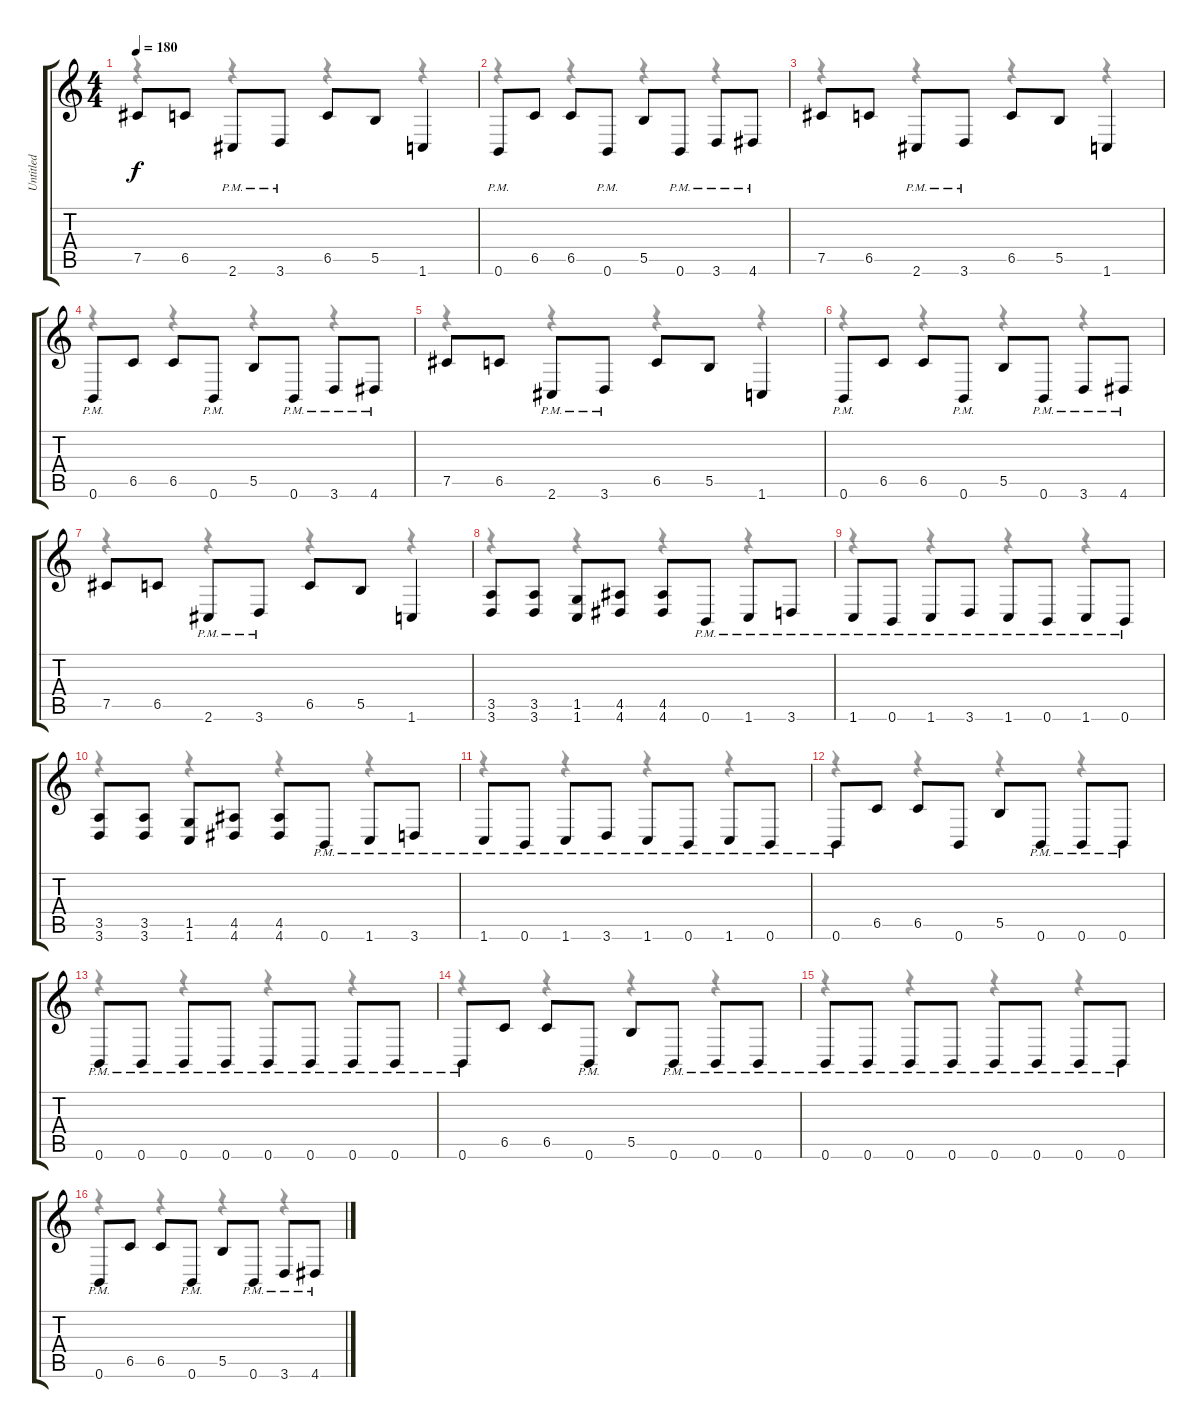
\track ("Untitled" "Untitled") {instrument distortionguitar}
\staff {score tabs}
\tuning (Db4 Ab3 E3 B2 Gb2 B1) {hide}
\voice
\ts (4 4)
\tempo 180
\clef g2
\ks c
7.5.8{dy f} 6.5.8 2.6{pm}.8 3.6{pm}.8 6.5.8 5.5.8 1.6.4 |
0.6{pm}.8 6.5.8 6.5.8 0.6{pm}.8 5.5.8 0.6{pm}.8 3.6{pm}.8 4.6{pm}.8 |
7.5.8 6.5.8 2.6{pm}.8 3.6{pm}.8 6.5.8 5.5.8 1.6.4 |
0.6{pm}.8 6.5.8 6.5.8 0.6{pm}.8 5.5.8 0.6{pm}.8 3.6{pm}.8 4.6{pm}.8 |
7.5.8 6.5.8 2.6{pm}.8 3.6{pm}.8 6.5.8 5.5.8 1.6.4 |
0.6{pm}.8 6.5.8 6.5.8 0.6{pm}.8 5.5.8 0.6{pm}.8 3.6{pm}.8 4.6{pm}.8 |
7.5.8 6.5.8 2.6{pm}.8 3.6{pm}.8 6.5.8 5.5.8 1.6.4 |
(3.5 3.6).8 (3.5 3.6).8 (1.5 1.6).8 (4.5 4.6).8 (4.5 4.6).8 0.6{pm}.8 1.6{pm}.8 3.6{pm}.8 |
1.6{pm}.8 0.6{pm}.8 1.6{pm}.8 3.6{pm}.8 1.6{pm}.8 0.6{pm}.8 1.6{pm}.8 0.6{pm}.8 |
(3.5 3.6).8 (3.5 3.6).8 (1.5 1.6).8 (4.5 4.6).8 (4.5 4.6).8 0.6{pm}.8 1.6{pm}.8 3.6{pm}.8 |
1.6{pm}.8 0.6{pm}.8 1.6{pm}.8 3.6{pm}.8 1.6{pm}.8 0.6{pm}.8 1.6{pm}.8 0.6{pm}.8 |
0.6{pm}.8 6.5.8 6.5.8 0.6.8 5.5.8 0.6{pm}.8 0.6{pm}.8 0.6{pm}.8 |
0.6{pm}.8 0.6{pm}.8 0.6{pm}.8 0.6{pm}.8 0.6{pm}.8 0.6{pm}.8 0.6{pm}.8 0.6{pm}.8 |
0.6{pm}.8 6.5.8 6.5.8 0.6{pm}.8 5.5.8 0.6{pm}.8 0.6{pm}.8 0.6{pm}.8 |
0.6{pm}.8 0.6{pm}.8 0.6{pm}.8 0.6{pm}.8 0.6{pm}.8 0.6{pm}.8 0.6{pm}.8 0.6{pm}.8 |
0.6{pm}.8 6.5.8 6.5.8 0.6{pm}.8 5.5.8 0.6{pm}.8 3.6{pm}.8 4.6{pm}.8
\voice
\clef g2
\ottava regular
\simile none
\ks c
r.4{dy f} r.4 r.4 r.4 |
r.4 r.4 r.4 r.4 |
r.4 r.4 r.4 r.4 |
r.4 r.4 r.4 r.4 |
r.4 r.4 r.4 r.4 |
r.4 r.4 r.4 r.4 |
r.4 r.4 r.4 r.4 |
r.4 r.4 r.4 r.4 |
r.4 r.4 r.4 r.4 |
r.4 r.4 r.4 r.4 |
r.4 r.4 r.4 r.4 |
r.4 r.4 r.4 r.4 |
r.4 r.4 r.4 r.4 |
r.4 r.4 r.4 r.4 |
r.4 r.4 r.4 r.4 |
r.4 r.4 r.4 r.4
